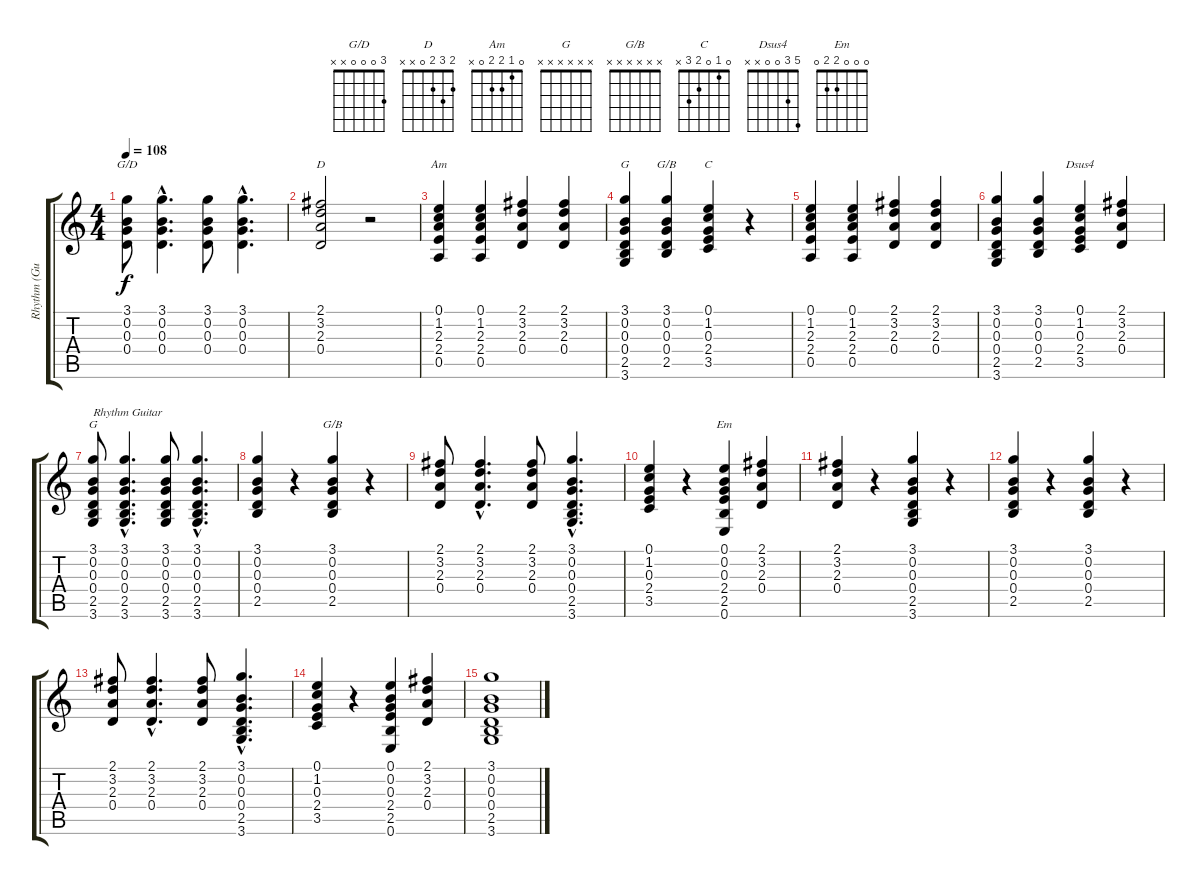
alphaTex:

\track ("Rhythm (Guitar)" "Rhythm (Gu") {instrument electricguitarjazz}
\staff {score tabs}
\tuning (E4 B3 G3 D3 A2 E2) {hide}
\chord ("G/D" 3 0 0 0 x x)
\chord ("D" 2 3 2 0 x x)
\chord ("Am" 0 1 2 2 0 x)
\chord ("G" 3 0 0 0 2 3)
\chord ("G/B" 3 0 0 0 2 x)
\chord ("C" 0 1 0 2 3 x)
\chord ("Dsus4" 5 3 0 0 x x)
\chord ("G" x x x x x x) {firstfret 0}
\chord ("G/B" x x x x x x) {firstfret 0}
\chord ("Em" 0 0 0 2 2 0)
\ts (4 4)
\tempo 108
\clef g2
\ks c
(3.1 0.2 0.3 0.4).8{ch "G/D" dy f} (3.1{hac} 0.2{hac} 0.3{hac} 0.4{hac}).4{d} (3.1 0.2 0.3 0.4).8 (3.1{hac} 0.2{hac} 0.3{hac} 0.4{hac}).4{d} |
(2.1 3.2 2.3 0.4).2{ch "D"} r.2 |
(0.1 1.2 2.3 2.4 0.5).4{ch "Am"} (0.1 1.2 2.3 2.4 0.5).4 (2.1 3.2 2.3 0.4).4 (2.1 3.2 2.3 0.4).4 |
(3.1 0.2 0.3 0.4 2.5 3.6).4{ch "G"} (3.1 0.2 0.3 0.4 2.5).4{ch "G/B"} (0.1 1.2 0.3 2.4 3.5).4{ch "C"} r.4 |
(0.1 1.2 2.3 2.4 0.5).4 (0.1 1.2 2.3 2.4 0.5).4 (2.1 3.2 2.3 0.4).4 (2.1 3.2 2.3 0.4).4 |
(3.1 0.2 0.3 0.4 2.5 3.6).4 (3.1 0.2 0.3 0.4 2.5).4 (0.1 1.2 0.3 2.4 3.5).4{ch "Dsus4"} (2.1 3.2 2.3 0.4).4 |
(3.1 0.2 0.3 0.4 2.5 3.6).8{ch "G" txt "Rhythm Guitar"} (3.1{hac} 0.2{hac} 0.3{hac} 0.4{hac} 2.5{hac} 3.6{hac}).4{d} (3.1 0.2 0.3 0.4 2.5 3.6).8 (3.1{hac} 0.2{hac} 0.3{hac} 0.4{hac} 2.5{hac} 3.6{hac}).4{d} |
(3.1 0.2 0.3 0.4 2.5).4 r.4 (3.1 0.2 0.3 0.4 2.5).4{ch "G/B"} r.4 |
(2.1 3.2 2.3 0.4).8 (2.1{hac} 3.2{hac} 2.3{hac} 0.4{hac}).4{d} (2.1 3.2 2.3 0.4).8 (3.1{hac} 0.2{hac} 0.3{hac} 0.4{hac} 2.5{hac} 3.6{hac}).4{d} |
(0.1 1.2 0.3 2.4 3.5).4 r.4 (0.1 0.2 0.3 2.4 2.5 0.6).4{ch "Em"} (2.1 3.2 2.3 0.4).4 |
(2.1 3.2 2.3 0.4).4 r.4 (3.1 0.2 0.3 0.4 2.5 3.6).4 r.4 |
(3.1 0.2 0.3 0.4 2.5).4 r.4 (3.1 0.2 0.3 0.4 2.5).4 r.4 |
(2.1 3.2 2.3 0.4).8 (2.1{hac} 3.2{hac} 2.3{hac} 0.4{hac}).4{d} (2.1 3.2 2.3 0.4).8 (3.1{hac} 0.2{hac} 0.3{hac} 0.4{hac} 2.5{hac} 3.6{hac}).4{d} |
(0.1 1.2 0.3 2.4 3.5).4 r.4 (0.1 0.2 0.3 2.4 2.5 0.6).4 (2.1 3.2 2.3 0.4).4 |
(3.1 0.2 0.3 0.4 2.5 3.6).1
